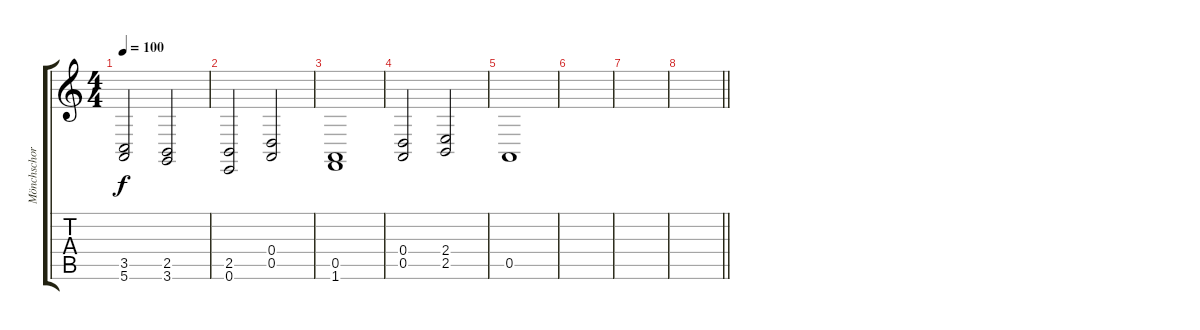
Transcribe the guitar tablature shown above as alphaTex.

\track ("Mönchschor" "Mönchschor") {instrument pad4choir}
\staff {score tabs}
\tuning (E4 B3 G3 D3 A2 E2) {hide}
\ts (4 4)
\tempo 100
\clef g2
\ks c
(3.5 5.6).2{dy f} (2.5 3.6).2 |
(2.5 0.6).2 (0.4 0.5).2 |
(0.5 1.6).1 |
(0.4 0.5).2 (2.4 2.5).2 |
0.5.1 |
|
|
\barLineRight lightlight
